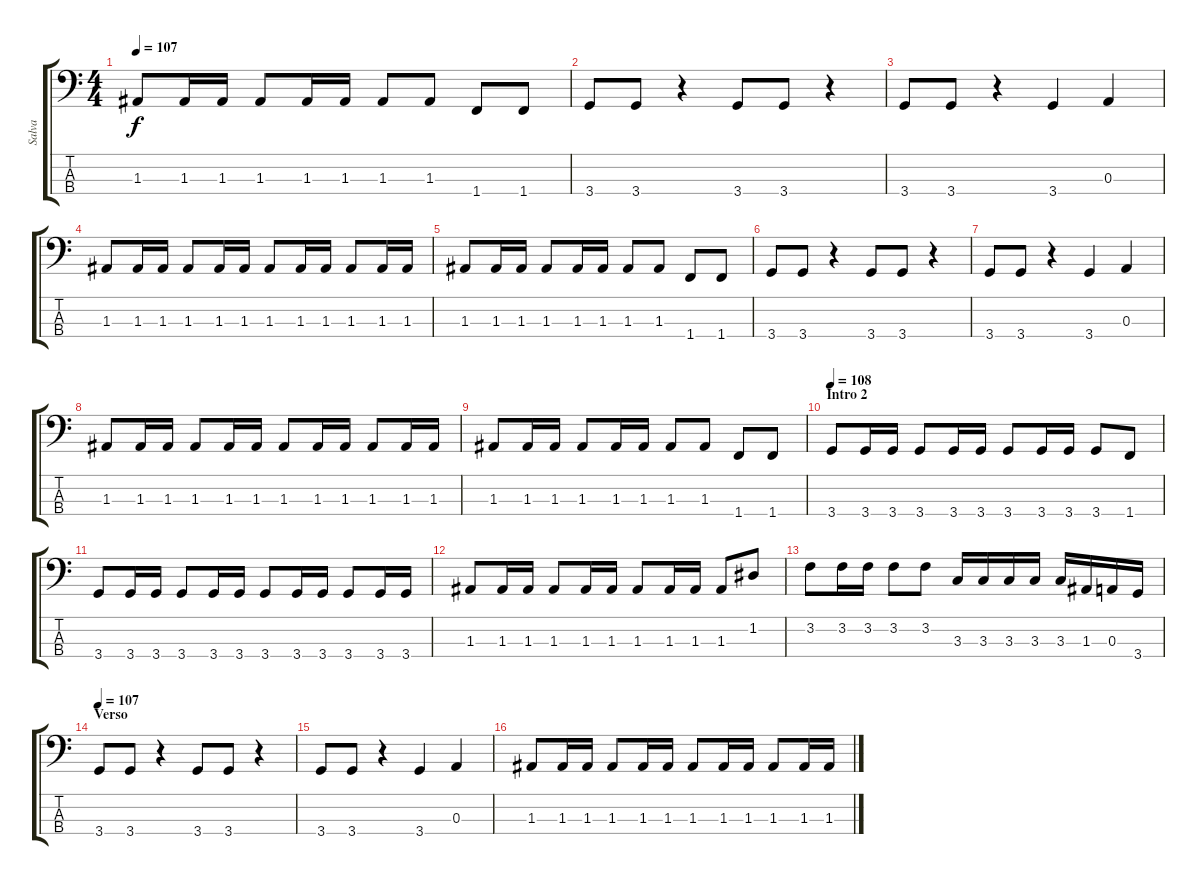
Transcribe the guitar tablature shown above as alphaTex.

\track ("Salva" "Salva") {instrument electricbassfinger}
\staff {score tabs}
\tuning (G2 D2 A1 E1) {hide}
\ts (4 4)
\tempo 107
\clef f4
\ks c
1.3.8{dy f} 1.3.16 1.3.16 1.3.8 1.3.16 1.3.16 1.3.8 1.3.8 1.4.8 1.4.8 |
3.4.8 3.4.8 r.4 3.4.8 3.4.8 r.4 |
3.4.8 3.4.8 r.4 3.4.4 0.3.4 |
1.3.8 1.3.16 1.3.16 1.3.8 1.3.16 1.3.16 1.3.8 1.3.16 1.3.16 1.3.8 1.3.16 1.3.16 |
1.3.8 1.3.16 1.3.16 1.3.8 1.3.16 1.3.16 1.3.8 1.3.8 1.4.8 1.4.8 |
3.4.8 3.4.8 r.4 3.4.8 3.4.8 r.4 |
3.4.8 3.4.8 r.4 3.4.4 0.3.4 |
1.3.8 1.3.16 1.3.16 1.3.8 1.3.16 1.3.16 1.3.8 1.3.16 1.3.16 1.3.8 1.3.16 1.3.16 |
1.3.8 1.3.16 1.3.16 1.3.8 1.3.16 1.3.16 1.3.8 1.3.8 1.4.8 1.4.8 |
\section ("" "Intro 2")
\tempo 108
3.4.8 3.4.16 3.4.16 3.4.8 3.4.16 3.4.16 3.4.8 3.4.16 3.4.16 3.4.8 1.4.8 |
3.4.8 3.4.16 3.4.16 3.4.8 3.4.16 3.4.16 3.4.8 3.4.16 3.4.16 3.4.8 3.4.16 3.4.16 |
1.3.8 1.3.16 1.3.16 1.3.8 1.3.16 1.3.16 1.3.8 1.3.16 1.3.16 1.3.8 1.2.8 |
3.2.8 3.2.16 3.2.16 3.2.8 3.2.8 3.3.16 3.3.16 3.3.16 3.3.16 3.3.16 1.3.16 0.3.16 3.4.16 |
\section ("" "Verso")
\tempo 107
3.4.8 3.4.8 r.4 3.4.8 3.4.8 r.4 |
3.4.8 3.4.8 r.4 3.4.4 0.3.4 |
1.3.8 1.3.16 1.3.16 1.3.8 1.3.16 1.3.16 1.3.8 1.3.16 1.3.16 1.3.8 1.3.16 1.3.16
